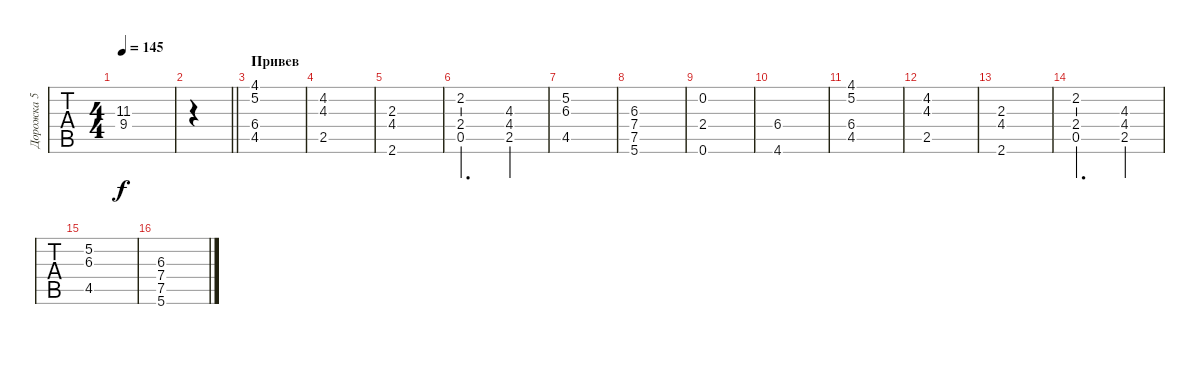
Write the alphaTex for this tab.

\track ("Дорожка 5" "Дорожка 5") {instrument synthstrings2}
\staff {tabs}
\tuning (D4 A3 F3 C3 G2 D2) {hide}
\ts (4 4)
\tempo 145
\clef g2
\ks c
(11.3 9.4).1{dy f} |
\barLineRight lightlight
|
\section ("" "Привев")
(4.1 5.2 6.4 4.5).1 |
(4.2 4.3 2.5).1 |
(2.3 4.4 2.6).1 |
(2.2 2.4 0.5).2{d} (4.3 4.4 2.5).4 |
(5.2 6.3 4.5).1 |
(6.3 7.4 7.5 5.6).1 |
(0.2 2.4 0.6).1 |
(6.4 4.6).1 |
(4.1 5.2 6.4 4.5).1 |
(4.2 4.3 2.5).1 |
(2.3 4.4 2.6).1 |
(2.2 2.4 0.5).2{d} (4.3 4.4 2.5).4 |
(5.2 6.3 4.5).1 |
(6.3 7.4 7.5 5.6).1
